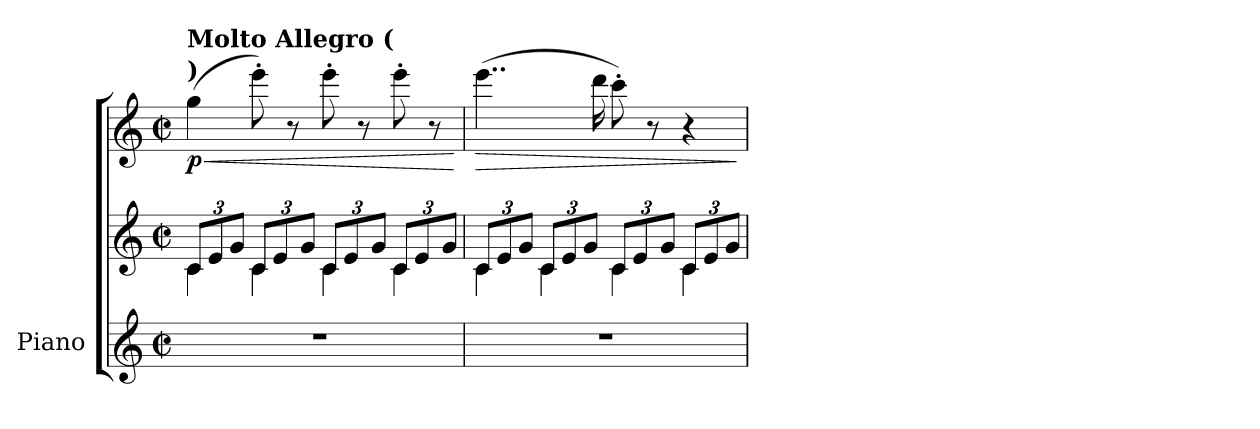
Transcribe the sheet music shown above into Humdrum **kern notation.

**kern	**kern	**kern	**dynam
*part1	*part1	*part1	*part1
*staff3	*staff2	*staff1	*staff1/2/3
*I"Piano	*	*	*
*I'Pno	*	*	*
!!LO:PB:g=z
*stria5	*	*	*
*clefG2	*clefG2	*clefG2	*
*k[]	*k[]	*k[]	*
*M2/2	*M2/2	*M2/2	*
*met(c|)	*met(c|)	*met(c|)	*
*MM200	*MM200	*MM200	*
*	*Xbrackettup	*	*
=1	=1	=1	=1
*	*^	*	*
!	!	!	!LO:TX:a:B:t=Molto Allegro (	!
!	!	!	!LO:TX:a:B:t=)	!
!	!	!	!	!LO:HP:b
!	!	!	!	!LO:DY:n=1:b
1r	12c</L	4c\	(>4gg\	< p
.	12e</	.	.	.
.	12g</J	.	.	.
.	12c/L	4c\	8eee'\)	.
.	12e/	.	.	.
.	.	.	8r	.
.	12g/J	.	.	.
.	12c/L	4c\	8eee'\	.
.	12e/	.	.	.
.	.	.	8r	.
.	12g/J	.	.	.
.	12c/L	4c\	8eee'\	.
.	12e/	.	.	.
.	.	.	8r	.
.	12g/J	.	.	.
*	*v	*v	*	*
.	.	.	[
=2	=2	=2	=2
*	*^	*	*
!	!	!	!	!LO:HP:b
1r	12c/L	4c\	(>4..eee\	>
.	12e/	.	.	.
.	12g/J	.	.	.
.	12c/L	4c\	.	.
.	12e/	.	.	.
.	12g/J	.	.	.
.	.	.	16ddd\	.
.	12c/L	4c\	8ccc'\)	.
.	12e/	.	.	.
.	.	.	8r	.
.	12g/J	.	.	.
.	12c/L	4c\	4r	.
.	12e/	.	.	.
.	12g/J	.	.	.
*	*v	*v	*	*
.	.	.	]
=	=	=	=
*-	*-	*-	*-
